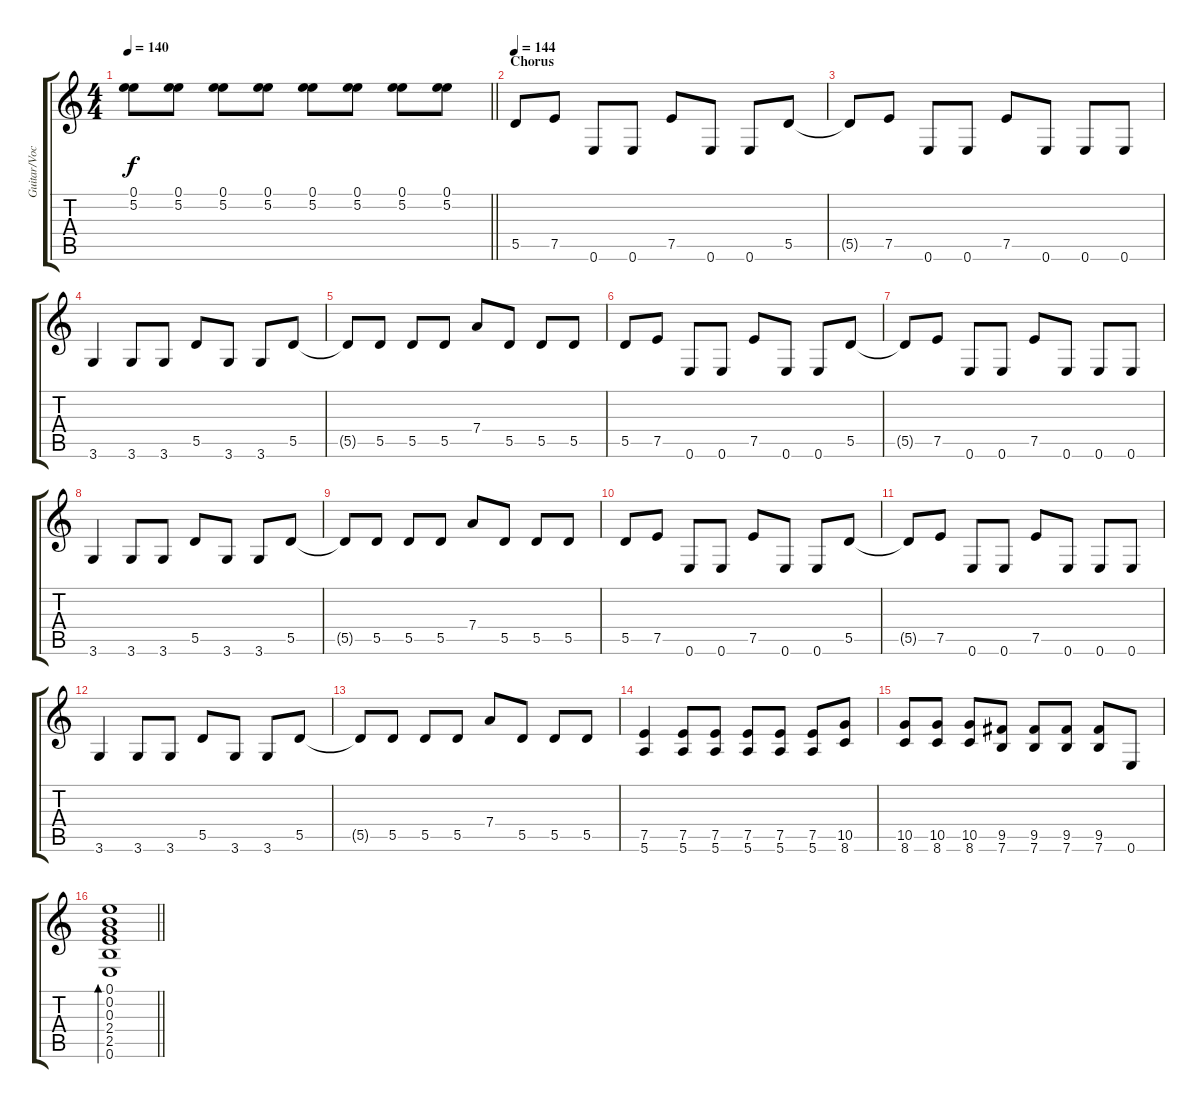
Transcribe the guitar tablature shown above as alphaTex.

\track ("Guitar/Vocals - Dexter Holland" "Guitar/Voc") {instrument electricguitarjazz}
\staff {score tabs}
\tuning (E4 B3 G3 D3 A2 E2) {hide}
\ts (4 4)
\tempo 140
\clef g2
\barLineRight lightlight
\ks c
(0.1 5.2).8{dy f} (0.1 5.2).8 (0.1 5.2).8 (0.1 5.2).8 (0.1 5.2).8 (0.1 5.2).8 (0.1 5.2).8 (0.1 5.2).8 |
\section ("" "Chorus")
\tempo 144
5.5.8 7.5.8 0.6.8 0.6.8 7.5.8 0.6.8 0.6.8 5.5.8 |
5.5{t}.8 7.5.8 0.6.8 0.6.8 7.5.8 0.6.8 0.6.8 0.6.8 |
3.6.4 3.6.8 3.6.8 5.5.8 3.6.8 3.6.8 5.5.8 |
5.5{t}.8 5.5.8 5.5.8 5.5.8 7.4.8 5.5.8 5.5.8 5.5.8 |
5.5.8 7.5.8 0.6.8 0.6.8 7.5.8 0.6.8 0.6.8 5.5.8 |
5.5{t}.8 7.5.8 0.6.8 0.6.8 7.5.8 0.6.8 0.6.8 0.6.8 |
3.6.4 3.6.8 3.6.8 5.5.8 3.6.8 3.6.8 5.5.8 |
5.5{t}.8 5.5.8 5.5.8 5.5.8 7.4.8 5.5.8 5.5.8 5.5.8 |
5.5.8 7.5.8 0.6.8 0.6.8 7.5.8 0.6.8 0.6.8 5.5.8 |
5.5{t}.8 7.5.8 0.6.8 0.6.8 7.5.8 0.6.8 0.6.8 0.6.8 |
3.6.4 3.6.8 3.6.8 5.5.8 3.6.8 3.6.8 5.5.8 |
5.5{t}.8 5.5.8 5.5.8 5.5.8 7.4.8 5.5.8 5.5.8 5.5.8 |
(7.5 5.6).4 (7.5 5.6).8 (7.5 5.6).8 (7.5 5.6).8 (7.5 5.6).8 (7.5 5.6).8 (10.5 8.6).8 |
(10.5 8.6).8 (10.5 8.6).8 (10.5 8.6).8 (9.5 7.6).8 (9.5 7.6).8 (9.5 7.6).8 (9.5 7.6).8 0.6.8 |
\barLineRight lightlight
(0.1 0.2 0.3 2.4 2.5 0.6).1{bd 30}
